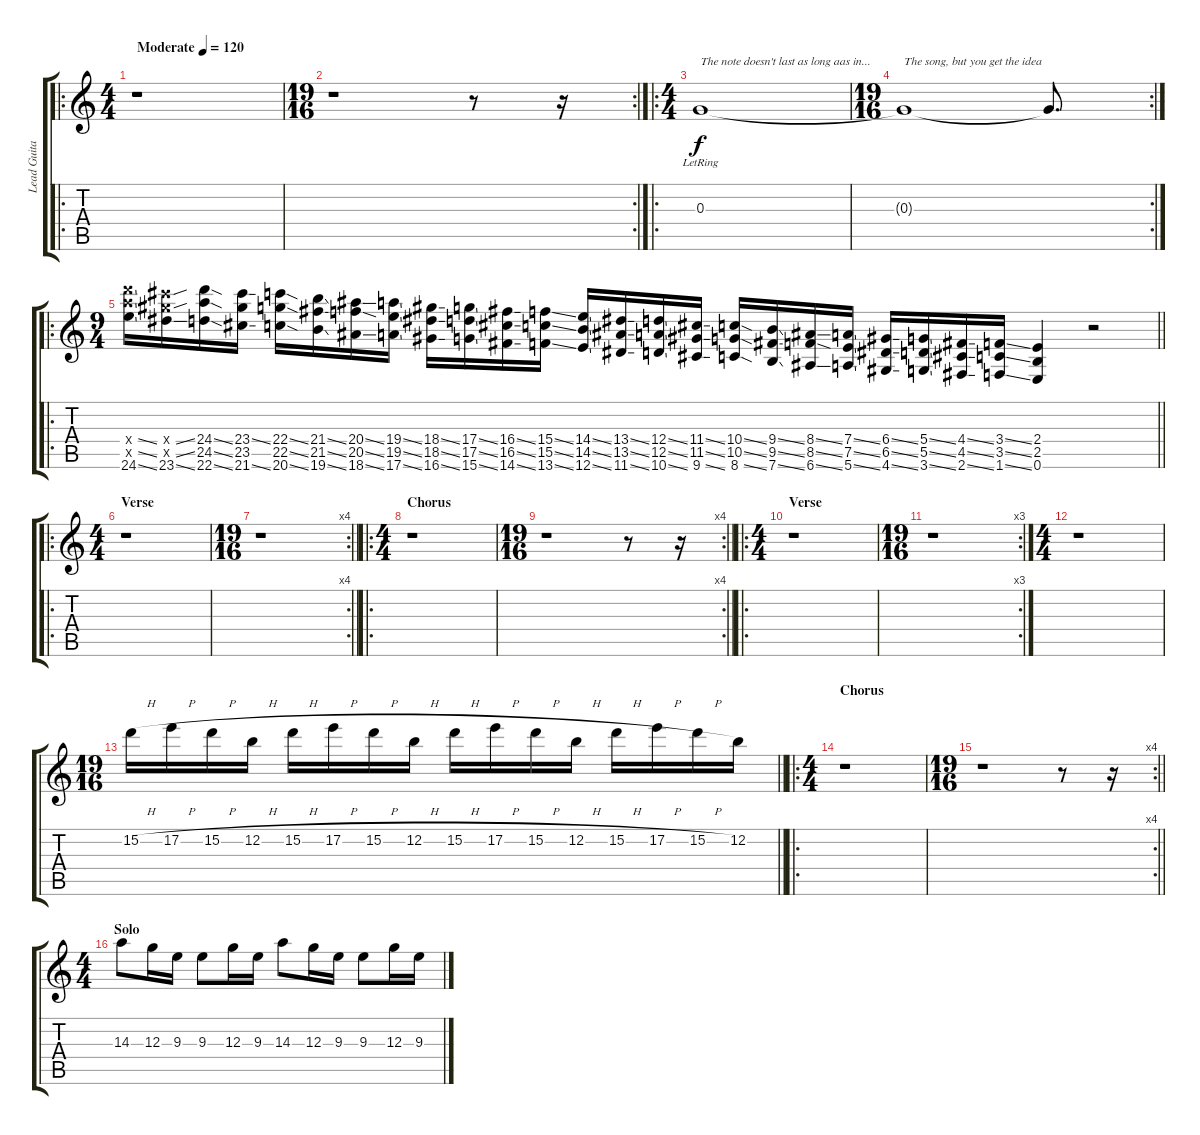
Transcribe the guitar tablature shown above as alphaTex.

\track ("Lead Guitar" "Lead Guita") {instrument distortionguitar}
\staff {score tabs}
\tuning (E4 B3 G3 D3 A2 E2) {hide}
\ro
\ts (4 4)
\tempo (120 "Moderate")
\clef g2
\ks c
r.1{dy f instrument distortionguitar} |
\rc 2
\ts (19 16)
r.1 r.8 r.16 |
\ro
\ts (4 4)
0.3{lr}.1{txt "The note doesn't last as long aas in..."} |
\rc 2
\ts (19 16)
0.3{t}.1{txt "The song, but you get the idea"} 0.3{t}.8{d} |
\ro
\ts (9 4)
\barLineRight lightlight
(24.4{ss x} 24.5{ss x} 24.6{ss}).16 (23.4{ss x} 23.5{ss x} 23.6{ss}).16 (24.4{ss} 24.5{ss} 22.6{ss}).16 (23.4{ss} 23.5 21.6{ss}).16 (22.4{ss} 22.5{ss} 20.6{ss}).16 (21.4{ss} 21.5{ss} 19.6{ss}).16 (20.4{ss} 20.5{ss} 18.6{ss}).16 (19.4{ss} 19.5{ss} 17.6{ss}).16 (18.4{ss} 18.5{ss} 16.6{ss}).16 (17.4{ss} 17.5{ss} 15.6{ss}).16 (16.4{ss} 16.5{ss} 14.6{ss}).16 (15.4{ss} 15.5{ss} 13.6{ss}).16 (14.4{ss} 14.5{ss} 12.6{ss}).16 (13.4{ss} 13.5{ss} 11.6{ss}).16 (12.4{ss} 12.5{ss} 10.6{ss}).16 (11.4{ss} 11.5{ss} 9.6{ss}).16 (10.4{ss} 10.5{ss} 8.6{ss}).16 (9.4{ss} 9.5{ss} 7.6{ss}).16 (8.4{ss} 8.5{ss} 6.6{ss}).16 (7.4{ss} 7.5{ss} 5.6{ss}).16 (6.4{ss} 6.5{ss} 4.6{ss}).16 (5.4{ss} 5.5{ss} 3.6{ss}).16 (4.4{ss} 4.5{ss} 2.6{ss}).16 (3.4{ss} 3.5{ss} 1.6{ss}).16 (2.4 2.5 0.6).4 r.2 |
\ro
\ts (4 4)
\section ("" "Verse")
r.1 |
\rc 4
\ts (19 16)
\barLineRight lightlight
r.1 |
\ro
\ts (4 4)
\section ("" "Chorus")
r.1 |
\rc 4
\ts (19 16)
\barLineRight lightlight
r.1 r.8 r.16 |
\ro
\ts (4 4)
\section ("" "Verse")
r.1 |
\rc 3
\ts (19 16)
r.1 |
\ts (4 4)
r.1 |
\ts (19 16)
\barLineRight lightlight
15.2{h}.16 17.2{h}.16 15.2{h}.16 12.2{h}.16 15.2{h}.16 17.2{h}.16 15.2{h}.16 12.2{h}.16 15.2{h}.16 17.2{h}.16 15.2{h}.16 12.2{h}.16 15.2{h}.16 17.2{h}.16 15.2{h}.16 12.2.16 |
\ro
\ts (4 4)
\section ("" "Chorus")
r.1 |
\rc 4
\ts (19 16)
\barLineRight lightlight
r.1 r.8 r.16 |
\ts (4 4)
\section ("" "Solo")
14.3.8 12.3.16 9.3.16 9.3.8 12.3.16 9.3.16 14.3.8 12.3.16 9.3.16 9.3.8 12.3.16 9.3.16
